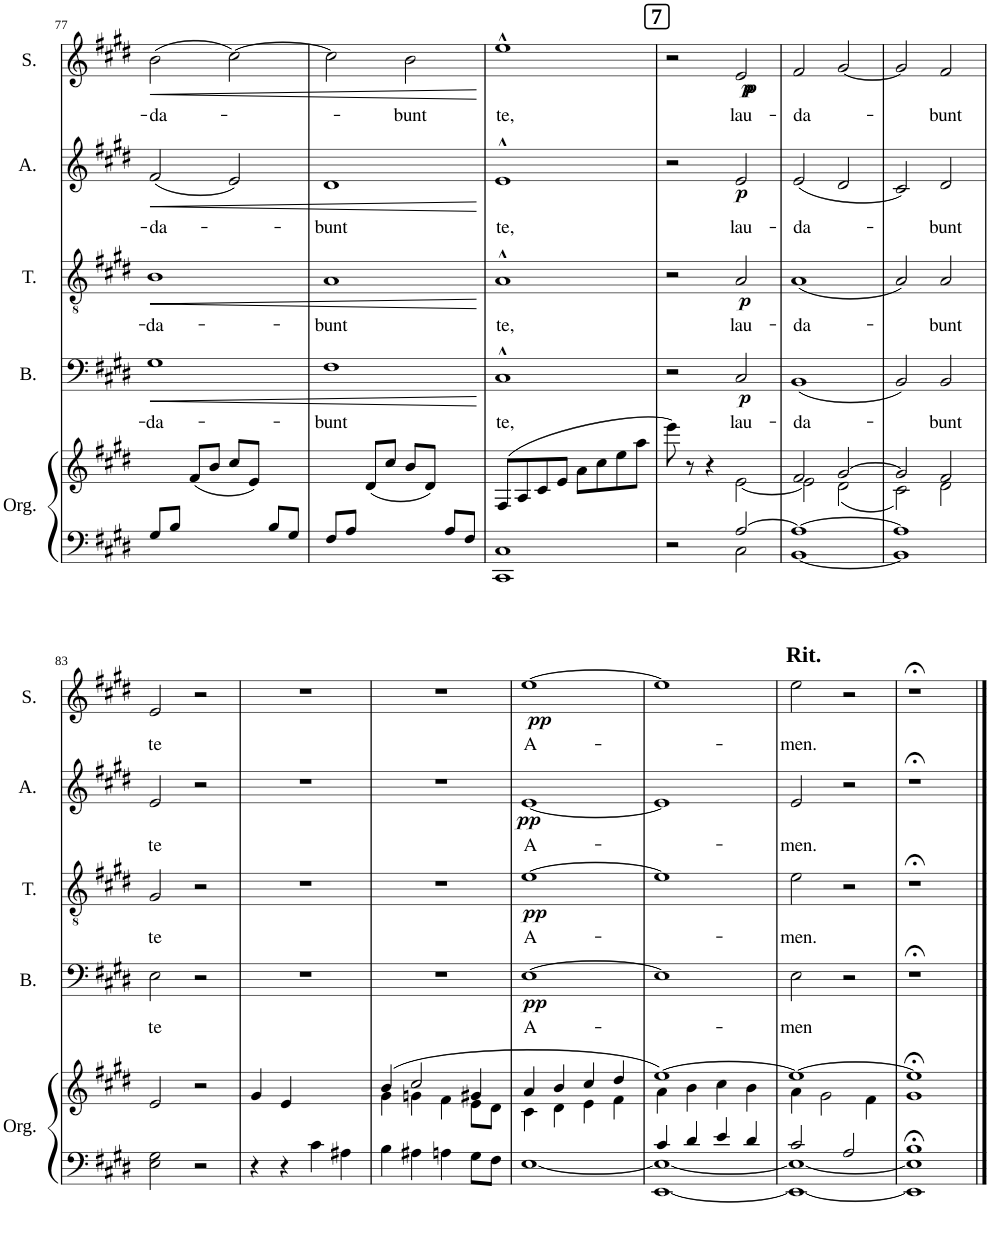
**kern	**kern	**kern	**text	**dynam	**kern	**text	**dynam	**kern	**text	**dynam	**kern	**text	**dynam
*part5	*part5	*part4	*part4	*part4	*part3	*part3	*part3	*part2	*part2	*part2	*part1	*part1	*part1
*staff6	*staff5	*staff4	*staff4	*staff4	*staff3	*staff3	*staff3	*staff2	*staff2	*staff2	*staff1	*staff1	*staff1
*I"Orgue	*	*I"Basse	*	*	*I"Ténor	*	*	*I"Alto	*	*	*I"Soprano	*	*
*I'Org.	*	*I'B.	*	*	*I'T.	*	*	*I'A.	*	*	*I'S.	*	*
!!LO:PB:g=z
*clefF4	*clefG2	*clefF4	*	*	*clefGv2	*	*	*clefG2	*	*	*clefG2	*	*
*k[f#c#g#d#]	*k[f#c#g#d#]	*k[f#c#g#d#]	*	*	*k[f#c#g#d#]	*	*	*k[f#c#g#d#]	*	*	*k[f#c#g#d#]	*	*
*E:	*E:	*E:	*	*	*	*	*	*E:	*	*	*E:	*	*
*M4/4	*M4/4	*M4/4	*	*	*M4/4	*	*	*M4/4	*	*	*M4/4	*	*
=77	=77	=77	=77	=77	=77	=77	=77	=77	=77	=77	=77	=77	=77
!	!	!	!LO:LY:b	!LO:HP:b	!	!LO:LY:b	!LO:HP:b	!	!LO:LY:b	!LO:HP:b	!	!LO:LY:b	!LO:HP:b
8G#/L	4ryy	1G#	-da-	<	1B	-da-	<	(2f#/	-da-	<	(2b\	-da-	<
8B/J	.	.	.	.	.	.	.	.	.	.	.	.	.
2ryy	(8f#/L	.	.	.	.	.	.	.	.	.	.	.	.
.	8b/J	.	.	.	.	.	.	.	.	.	.	.	.
.	8cc#/L	.	.	.	.	.	.	2e/)	.	.	[2cc#\)	.	.
.	8e/J)	.	.	.	.	.	.	.	.	.	.	.	.
8B/L	4ryy	.	.	.	.	.	.	.	.	.	.	.	.
8G#/J	.	.	.	.	.	.	.	.	.	.	.	.	.
=78	=78	=78	=78	=78	=78	=78	=78	=78	=78	=78	=78	=78	=78
!	!	!	!LO:LY:b	!	!	!LO:LY:b	!	!	!LO:LY:b	!	!	!	!
8F#/L	4ryy	1F#	-bunt	.	1A	-bunt	.	1d#	-bunt	.	2cc#\]	.	.
8A/J	.	.	.	.	.	.	.	.	.	.	.	.	.
2ryy	(8d#/L	.	.	.	.	.	.	.	.	.	.	.	.
.	8cc#/J	.	.	.	.	.	.	.	.	.	.	.	.
!	!	!	!	!	!	!	!	!	!	!	!	!LO:LY:b	!
.	8b/L	.	.	.	.	.	.	.	.	.	2b\	-bunt	.
.	8d#/J)	.	.	.	.	.	.	.	.	.	.	.	.
8A/L	4ryy	.	.	.	.	.	.	.	.	.	.	.	.
8F#/J	.	.	.	.	.	.	.	.	.	.	.	.	.
.	.	.	.	[	.	.	[	.	.	[	.	.	[
=79	=79	=79	=79	=79	=79	=79	=79	=79	=79	=79	=79	=79	=79
!	!	!	!LO:LY:b	!	!	!LO:LY:b	!	!	!LO:LY:b	!	!	!LO:LY:b	!
1CC# 1C#	(8F#/L	1C#^^	te,	.	1A^^	te,	.	1e^^	te,	.	1ee^^	te,	.
.	8A/	.	.	.	.	.	.	.	.	.	.	.	.
.	8c#/	.	.	.	.	.	.	.	.	.	.	.	.
.	8e/J	.	.	.	.	.	.	.	.	.	.	.	.
.	8a\L	.	.	.	.	.	.	.	.	.	.	.	.
.	8cc#\	.	.	.	.	.	.	.	.	.	.	.	.
.	8ee\	.	.	.	.	.	.	.	.	.	.	.	.
.	8aa\J	.	.	.	.	.	.	.	.	.	.	.	.
!!LO:REH:place=s1:a:B:cj:fs=14:t=7
=80	=80	=80	=80	=80	=80	=80	=80	=80	=80	=80	=80	=80	=80
*^	*^	*	*	*	*	*	*	*	*	*	*	*	*
2r	2ryy	8eee\)	2ryy	2r	.	.	2r	.	.	2r	.	.	2r	.	.
.	.	8r	.	.	.	.	.	.	.	.	.	.	.	.	.
.	.	4r	.	.	.	.	.	.	.	.	.	.	.	.	.
!	!	!	!	!	!LO:LY:b	!LO:DY:b	!	!LO:LY:b	!LO:DY:b	!	!LO:LY:b	!LO:DY:b	!	!LO:LY:b	!LO:DY:b
!	!	!	!	!	!	!	!	!	!	!	!	!	!	!	!LO:DY:n=1:b
[2A/	2C#\	2ryy	[2e\	2C#/	lau-	p	2A/	lau-	p	2e/	lau-	p	2e/	lau-	p p
=81	=81	=81	=81	=81	=81	=81	=81	=81	=81	=81	=81	=81	=81	=81	=81
!	!	!	!	!	!LO:LY:b	!	!	!LO:LY:b	!	!	!LO:LY:b	!	!	!LO:LY:b	!
1A_	[1BB	2f#/	2e\]	(1BB	-da-	.	(1A	-da-	.	(2e/	-da-	.	2f#/	-da-	.
.	.	[2g#/	(2d#\	.	.	.	.	.	.	2d#/	.	.	[2g#/	.	.
=82	=82	=82	=82	=82	=82	=82	=82	=82	=82	=82	=82	=82	=82	=82	=82
1A]	1BB]	2g#/]	2c#\)	2BB/)	.	.	2A/)	.	.	2c#/)	.	.	2g#/]	.	.
!	!	!	!	!	!LO:LY:b	!	!	!LO:LY:b	!	!	!LO:LY:b	!	!	!LO:LY:b	!
.	.	2f#/	2d#\	2BB/	-bunt	.	2A/	-bunt	.	2d#/	-bunt	.	2f#/	-bunt	.
*v	*v	*	*	*	*	*	*	*	*	*	*	*	*	*	*
!!LO:LB:g=z
=83	=83	=83	=83	=83	=83	=83	=83	=83	=83	=83	=83	=83	=83	=83
!	!	!	!	!LO:LY:b	!	!	!LO:LY:b	!	!	!LO:LY:b	!	!	!LO:LY:b	!
*	*v	*v	*	*	*	*	*	*	*	*	*	*	*	*
2E\ 2G#\	2e/	2E\	te	.	2G#/	te	.	2e/	te	.	2e/	te	.
2r	2r	2r	.	.	2r	.	.	2r	.	.	2r	.	.
=84	=84	=84	=84	=84	=84	=84	=84	=84	=84	=84	=84	=84	=84
*	*^	*	*	*	*	*	*	*	*	*	*	*	*
4r	1ryy	4g#/	1r	.	.	1r	.	.	1r	.	.	1r	.	.
4r	.	4e/	.	.	.	.	.	.	.	.	.	.	.	.
4c#\	.	2ryy	.	.	.	.	.	.	.	.	.	.	.	.
4A#X\	.	.	.	.	.	.	.	.	.	.	.	.	.	.
=85	=85	=85	=85	=85	=85	=85	=85	=85	=85	=85	=85	=85	=85	=85
4B\	(4b/	4g#\	1r	.	.	1r	.	.	1r	.	.	1r	.	.
4A#X\	2cc#/	4gn\	.	.	.	.	.	.	.	.	.	.	.	.
4An\	.	4f#\	.	.	.	.	.	.	.	.	.	.	.	.
8G#\L	4g#X/	8e\L	.	.	.	.	.	.	.	.	.	.	.	.
8F#\J	.	8d#\J	.	.	.	.	.	.	.	.	.	.	.	.
=86	=86	=86	=86	=86	=86	=86	=86	=86	=86	=86	=86	=86	=86	=86
*^	*	*	*	*	*	*	*	*	*	*	*	*	*	*
!	!	!	!	!	!LO:LY:b	!LO:DY:b	!	!LO:LY:b	!LO:DY:b	!	!LO:LY:b	!LO:DY:b	!	!LO:LY:b	!LO:DY:b
1ryy	[1E	4a/	4c#\	[1E	A-	pp	[1e	A-	pp	[1e	A-	pp	[1ee	A-	pp
.	.	4b/	4d#\	.	.	.	.	.	.	.	.	.	.	.	.
.	.	4cc#/	4e\	.	.	.	.	.	.	.	.	.	.	.	.
.	.	4dd#/	4f#\	.	.	.	.	.	.	.	.	.	.	.	.
=87	=87	=87	=87	=87	=87	=87	=87	=87	=87	=87	=87	=87	=87	=87	=87
4c#/	[1EE 1E_	[1ee)	4a\	1E]	.	.	1e]	.	.	1e]	.	.	1ee]	.	.
4d#/	.	.	4b\	.	.	.	.	.	.	.	.	.	.	.	.
4e/	.	.	4cc#\	.	.	.	.	.	.	.	.	.	.	.	.
4d#/	.	.	4b\	.	.	.	.	.	.	.	.	.	.	.	.
=88	=88	=88	=88	=88	=88	=88	=88	=88	=88	=88	=88	=88	=88	=88	=88
!	!	!	!	!	!	!	!	!	!	!	!	!	!LO:TX:a:B:t=Rit.	!	!
!	!	!	!	!	!LO:LY:b	!	!	!LO:LY:b	!	!	!LO:LY:b	!	!	!LO:LY:b	!
2c#/	1EE_ 1E_	1ee_	4a\	2E\	-men	.	2e\	-men.	.	2e/	-men.	.	2ee\	-men.	.
.	.	.	2g#\	.	.	.	.	.	.	.	.	.	.	.	.
2A/	.	.	.	2r	.	.	2r	.	.	2r	.	.	2r	.	.
.	.	.	4f#\	.	.	.	.	.	.	.	.	.	.	.	.
=89	=89	=89	=89	=89	=89	=89	=89	=89	=89	=89	=89	=89	=89	=89	=89
1B;<	1EE] 1E]	1ee;<]	1g#	1r;<	.	.	1r;<	.	.	1r;<	.	.	1r;<	.	.
*v	*v	*	*	*	*	*	*	*	*	*	*	*	*	*	*
*	*v	*v	*	*	*	*	*	*	*	*	*	*	*	*
==	==	==	==	==	==	==	==	==	==	==	==	==	==
*-	*-	*-	*-	*-	*-	*-	*-	*-	*-	*-	*-	*-	*-
